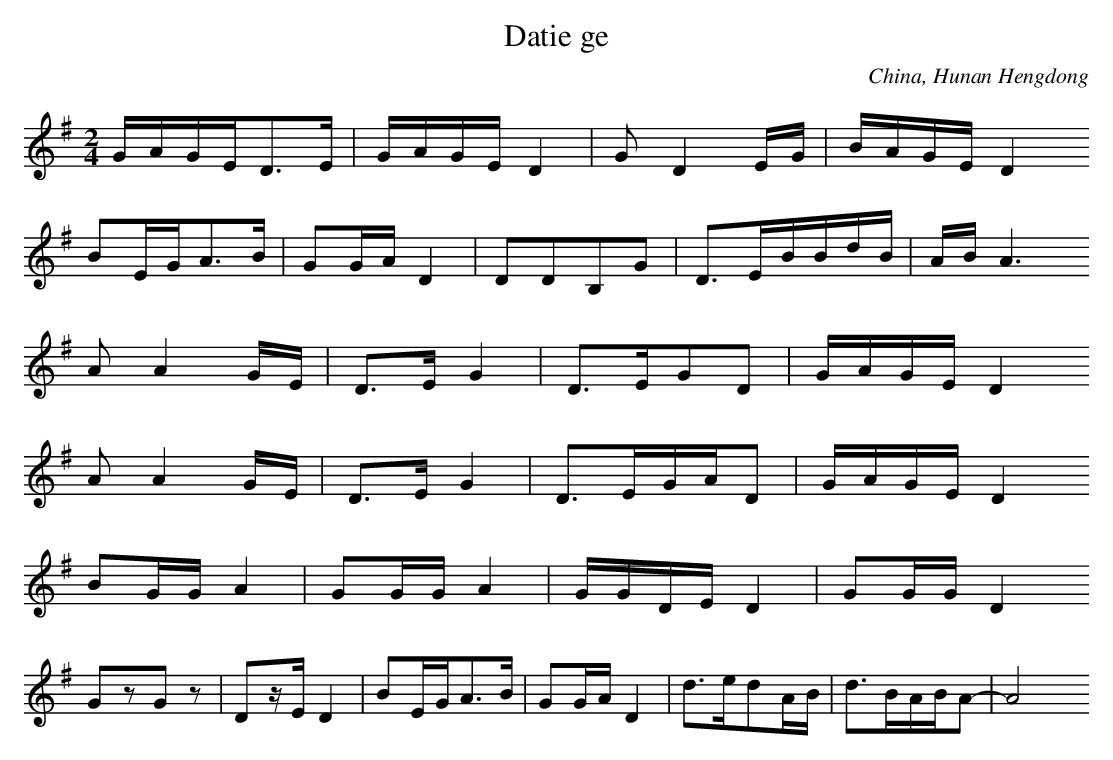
X:1
T: Datie ge
O: China, Hunan Hengdong
M: 2/4
L: 1/16
K: G
GAGED3E | GAGED4 | G2D4EG | BAGED4
B2EGA3B | G2GAD4 | D2D2B,2G2 | D3EBBdB | ABA6
A2A4GE | D3EG4 | D3EG2D2 | GAGED4
A2A4GE | D3EG4 | D3EGAD2 | GAGED4
B2GGA4 | G2GGA4 | GGDED4 | G2GGD4
G2z2G2z2 | D2zED4 | B2EGA3B | G2GAD4 | d3ed2AB | d3BABA2- | A8
